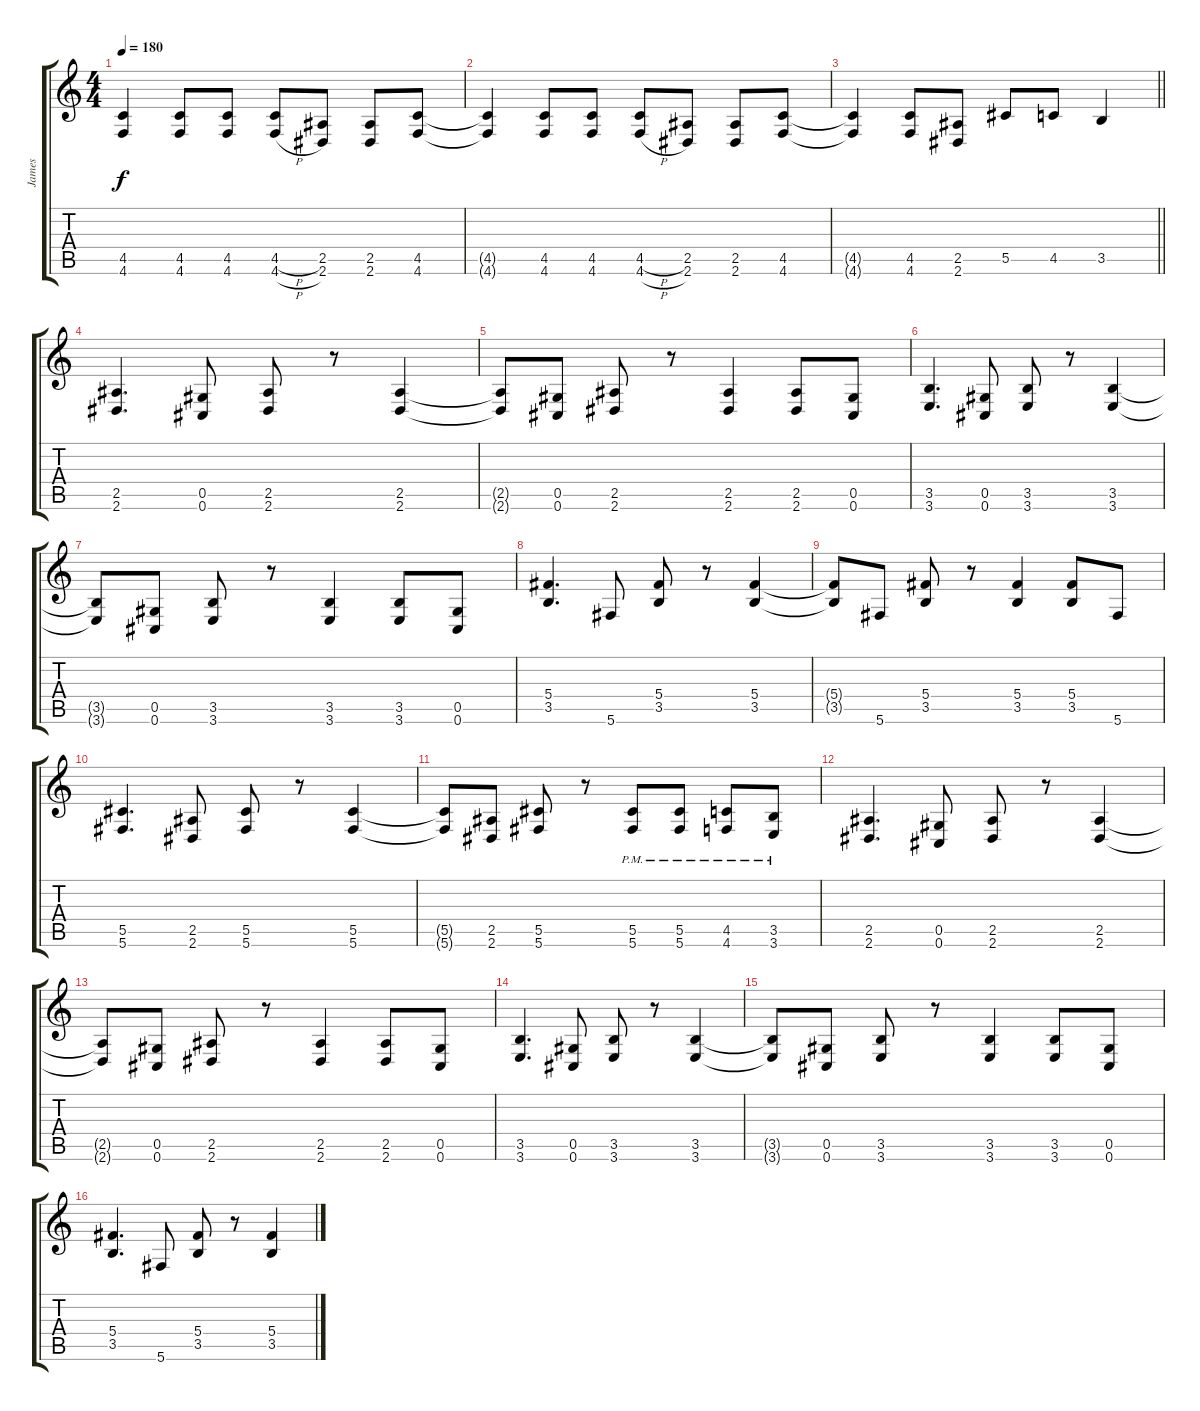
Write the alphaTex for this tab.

\track ("James" "James") {instrument distortionguitar}
\staff {score tabs}
\tuning (Eb4 Bb3 Gb3 Db3 Ab2 Db2) {hide}
\ts (4 4)
\tempo 180
\clef g2
\ks c
(4.5{t} 4.6{t}).4{dy f} (4.5 4.6).8 (4.5 4.6).8 (4.5{h} 4.6{h}).8 (2.5 2.6).8 (2.5 2.6).8 (4.5 4.6).8 |
(4.5{t} 4.6{t}).4 (4.5 4.6).8 (4.5 4.6).8 (4.5{h} 4.6{h}).8 (2.5 2.6).8 (2.5 2.6).8 (4.5 4.6).8 |
\barLineRight lightlight
(4.5{t} 4.6{t}).4 (4.5 4.6).8 (2.5 2.6).8 5.5.8 4.5.8 3.5.4 |
\section ("" "")
(2.5 2.6).4{d} (0.5 0.6).8 (2.5 2.6).8 r.8 (2.5 2.6).4 |
(2.5{t} 2.6{t}).8 (0.5 0.6).8 (2.5 2.6).8 r.8 (2.5 2.6).4 (2.5 2.6).8 (0.5 0.6).8 |
(3.5 3.6).4{d} (0.5 0.6).8 (3.5 3.6).8 r.8 (3.5 3.6).4 |
(3.5{t} 3.6{t}).8 (0.5 0.6).8 (3.5 3.6).8 r.8 (3.5 3.6).4 (3.5 3.6).8 (0.5 0.6).8 |
(5.4 3.5).4{d} 5.6.8 (5.4 3.5).8 r.8 (5.4 3.5).4 |
(5.4{t} 3.5{t}).8 5.6.8 (5.4 3.5).8 r.8 (5.4 3.5).4 (5.4 3.5).8 5.6.8 |
(5.5 5.6).4{d} (2.5 2.6).8 (5.5 5.6).8 r.8 (5.5 5.6).4 |
(5.5{t} 5.6{t}).8 (2.5 2.6).8 (5.5 5.6).8 r.8 (5.5{pm} 5.6{pm}).8 (5.5{pm} 5.6{pm}).8 (4.5{pm} 4.6{pm}).8 (3.5{pm} 3.6{pm}).8 |
(2.5 2.6).4{d} (0.5 0.6).8 (2.5 2.6).8 r.8 (2.5 2.6).4 |
(2.5{t} 2.6{t}).8 (0.5 0.6).8 (2.5 2.6).8 r.8 (2.5 2.6).4 (2.5 2.6).8 (0.5 0.6).8 |
(3.5 3.6).4{d} (0.5 0.6).8 (3.5 3.6).8 r.8 (3.5 3.6).4 |
(3.5{t} 3.6{t}).8 (0.5 0.6).8 (3.5 3.6).8 r.8 (3.5 3.6).4 (3.5 3.6).8 (0.5 0.6).8 |
(5.4 3.5).4{d} 5.6.8 (5.4 3.5).8 r.8 (5.4 3.5).4
